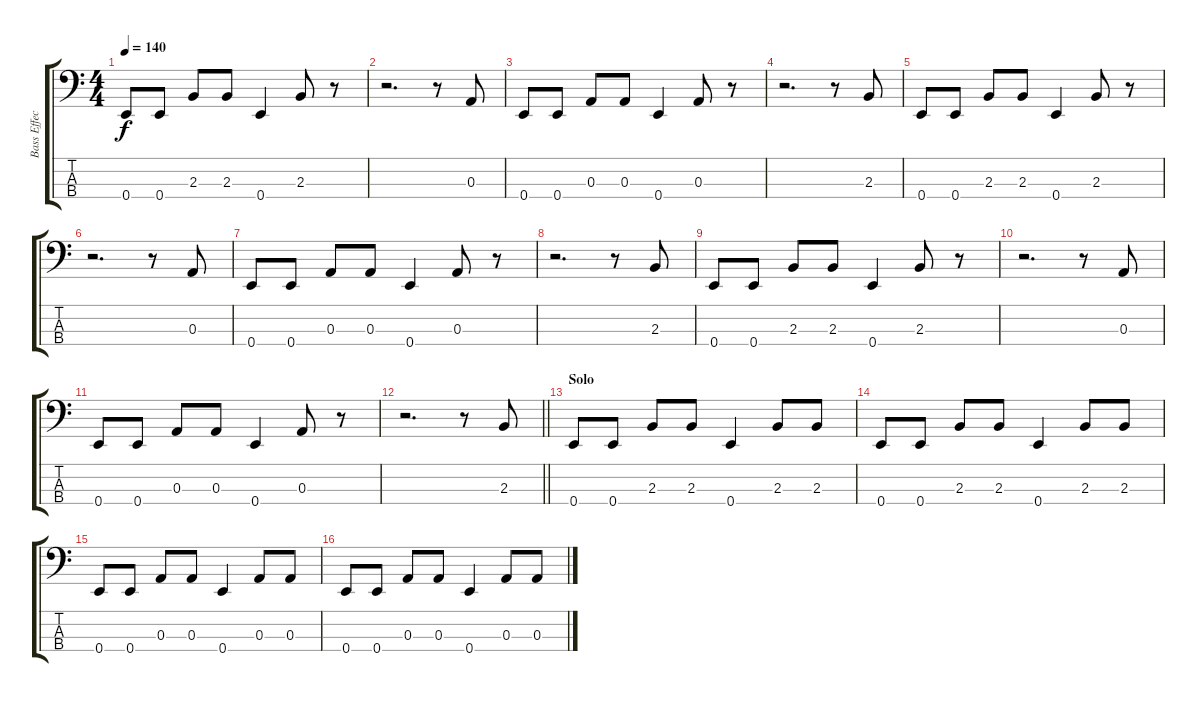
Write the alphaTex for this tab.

\track ("Bass Effect" "Bass Effec") {instrument slapbass1}
\staff {score tabs}
\tuning (G2 D2 A1 E1) {hide}
\ts (4 4)
\tempo 140
\clef f4
\ks c
0.4.8{dy f} 0.4.8 2.3.8 2.3.8 0.4.4 2.3.8 r.8 |
r.2{d} r.8 0.3.8 |
0.4.8 0.4.8 0.3.8 0.3.8 0.4.4 0.3.8 r.8 |
r.2{d} r.8 2.3.8 |
0.4.8 0.4.8 2.3.8 2.3.8 0.4.4 2.3.8 r.8 |
r.2{d} r.8 0.3.8 |
0.4.8 0.4.8 0.3.8 0.3.8 0.4.4 0.3.8 r.8 |
r.2{d} r.8 2.3.8 |
0.4.8 0.4.8 2.3.8 2.3.8 0.4.4 2.3.8 r.8 |
r.2{d} r.8 0.3.8 |
0.4.8 0.4.8 0.3.8 0.3.8 0.4.4 0.3.8 r.8 |
\barLineRight lightlight
r.2{d} r.8 2.3.8 |
\section ("" "Solo")
0.4.8 0.4.8 2.3.8 2.3.8 0.4.4 2.3.8 2.3.8 |
0.4.8 0.4.8 2.3.8 2.3.8 0.4.4 2.3.8 2.3.8 |
0.4.8 0.4.8 0.3.8 0.3.8 0.4.4 0.3.8 0.3.8 |
0.4.8 0.4.8 0.3.8 0.3.8 0.4.4 0.3.8 0.3.8
